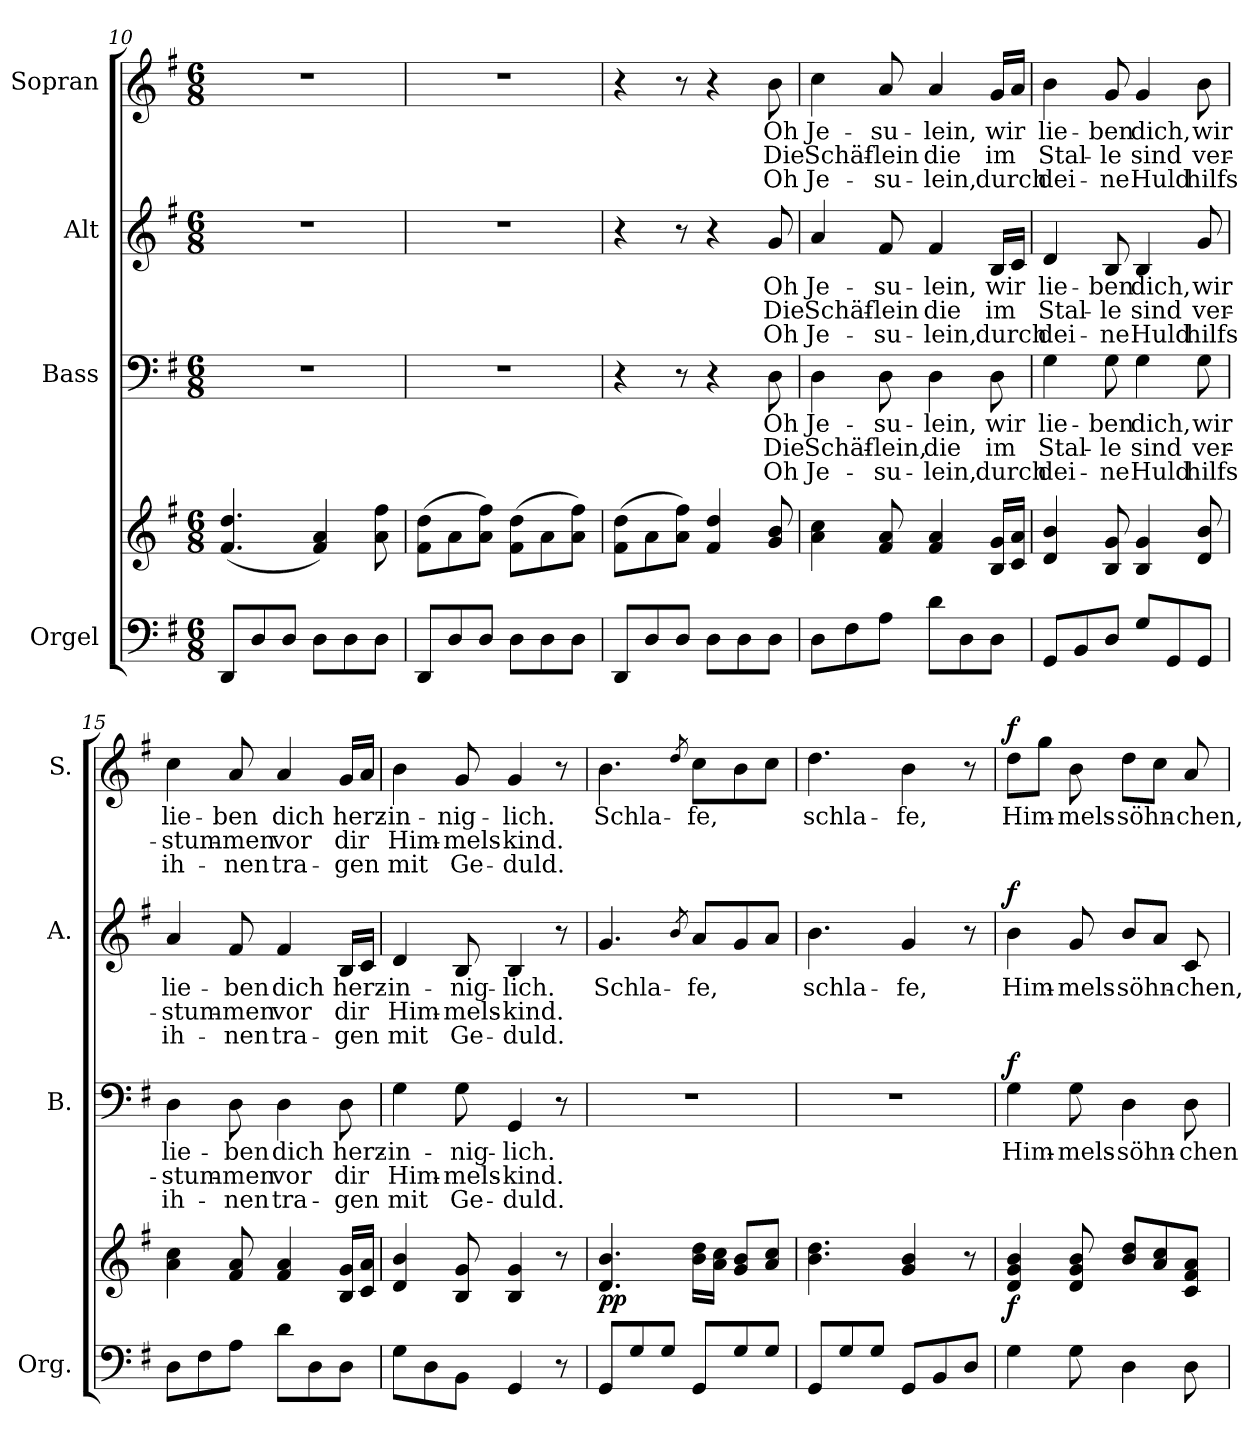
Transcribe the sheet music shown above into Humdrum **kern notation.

**kern	**kern	**dynam	**kern	**text	**text	**text	**dynam	**kern	**text	**text	**text	**dynam	**kern	**text	**text	**text	**dynam
*part4	*part4	*part4	*part3	*part3	*part3	*part3	*part3	*part2	*part2	*part2	*part2	*part2	*part1	*part1	*part1	*part1	*part1
*staff5	*staff4	*staff4/5	*staff3	*staff3	*staff3	*staff3	*staff3	*staff2	*staff2	*staff2	*staff2	*staff2	*staff1	*staff1	*staff1	*staff1	*staff1
*I"Orgel	*	*	*I"Bass	*	*	*	*	*I"Alt	*	*	*	*	*I"Sopran	*	*	*	*
*I'Org.	*	*	*I'B.	*	*	*	*	*I'A.	*	*	*	*	*I'S.	*	*	*	*
*clefF4	*clefG2	*	*clefF4	*	*	*	*	*clefG2	*	*	*	*	*clefG2	*	*	*	*
*k[f#]	*k[f#]	*	*k[f#]	*	*	*	*	*k[f#]	*	*	*	*	*k[f#]	*	*	*	*
*G:	*G:	*	*G:	*	*	*	*	*G:	*	*	*	*	*G:	*	*	*	*
*M6/8	*M6/8	*	*M6/8	*	*	*	*	*M6/8	*	*	*	*	*M6/8	*	*	*	*
=10	=10	=10	=10	=10	=10	=10	=10	=10	=10	=10	=10	=10	=10	=10	=10	=10	=10
8DD/L	(4.f#/ 4.dd/	.	2.r	.	.	.	.	2.r	.	.	.	.	2.r	.	.	.	.
8D/	.	.	.	.	.	.	.	.	.	.	.	.	.	.	.	.	.
8D/J	.	.	.	.	.	.	.	.	.	.	.	.	.	.	.	.	.
8D\L	4f#/ 4a/)	.	.	.	.	.	.	.	.	.	.	.	.	.	.	.	.
8D\	.	.	.	.	.	.	.	.	.	.	.	.	.	.	.	.	.
8D\J	8a\ 8ff#\	.	.	.	.	.	.	.	.	.	.	.	.	.	.	.	.
=11	=11	=11	=11	=11	=11	=11	=11	=11	=11	=11	=11	=11	=11	=11	=11	=11	=11
8DD/L	(>8f#\ 8dd\L	.	2.r	.	.	.	.	2.r	.	.	.	.	2.r	.	.	.	.
8D/	8a\	.	.	.	.	.	.	.	.	.	.	.	.	.	.	.	.
8D/J	8a\ 8ff#\J)	.	.	.	.	.	.	.	.	.	.	.	.	.	.	.	.
8D\L	(>8f#\ 8dd\L	.	.	.	.	.	.	.	.	.	.	.	.	.	.	.	.
8D\	8a\	.	.	.	.	.	.	.	.	.	.	.	.	.	.	.	.
8D\J	8a\ 8ff#\J)	.	.	.	.	.	.	.	.	.	.	.	.	.	.	.	.
=12	=12	=12	=12	=12	=12	=12	=12	=12	=12	=12	=12	=12	=12	=12	=12	=12	=12
8DD/L	(>8f#\ 8dd\L	.	4r	.	.	.	.	4r	.	.	.	.	4r	.	.	.	.
8D/	8a\	.	.	.	.	.	.	.	.	.	.	.	.	.	.	.	.
8D/J	8a\ 8ff#\J)	.	8r	.	.	.	.	8r	.	.	.	.	8r	.	.	.	.
8D\L	4f#/ 4dd/	.	4r	.	.	.	.	4r	.	.	.	.	4r	.	.	.	.
8D\	.	.	.	.	.	.	.	.	.	.	.	.	.	.	.	.	.
!	!	!	!	!LO:LY:b	!LO:LY:b	!LO:LY:b	!	!	!LO:LY:b	!LO:LY:b	!LO:LY:b	!	!	!LO:LY:b	!LO:LY:b	!LO:LY:b	!
8D\J	8g/ 8b/	.	8D\	Oh	Die	Oh	.	8g/	Oh	Die	Oh	.	8b\	Oh	Die	Oh	.
!!LO:LB:g=z
=13	=13	=13	=13	=13	=13	=13	=13	=13	=13	=13	=13	=13	=13	=13	=13	=13	=13
!	!	!	!	!LO:LY:b	!LO:LY:b	!LO:LY:b	!	!	!LO:LY:b	!LO:LY:b	!LO:LY:b	!	!	!LO:LY:b	!LO:LY:b	!LO:LY:b	!
8D\L	4a\ 4cc\	.	4D\	Je-	Schäf-	Je-	.	4a/	Je-	Schäf-	Je-	.	4cc\	Je-	Schäf-	Je-	.
8F#\	.	.	.	.	.	.	.	.	.	.	.	.	.	.	.	.	.
!	!	!	!	!LO:LY:b	!LO:LY:b	!LO:LY:b	!	!	!LO:LY:b	!LO:LY:b	!LO:LY:b	!	!	!LO:LY:b	!LO:LY:b	!LO:LY:b	!
8A\J	8f#/ 8a/	.	8D\	-su-	-lein,	-su-	.	8f#/	-su-	-lein	-su-	.	8a/	-su-	-lein	-su-	.
!	!	!	!	!LO:LY:b	!LO:LY:b	!LO:LY:b	!	!	!LO:LY:b	!LO:LY:b	!LO:LY:b	!	!	!LO:LY:b	!LO:LY:b	!LO:LY:b	!
8d\L	4f#/ 4a/	.	4D\	-lein,	die	-lein,	.	4f#/	-lein,	die	-lein,	.	4a/	-lein,	die	-lein,	.
8D\	.	.	.	.	.	.	.	.	.	.	.	.	.	.	.	.	.
!	!	!	!	!LO:LY:b	!LO:LY:b	!LO:LY:b	!	!	!LO:LY:b	!LO:LY:b	!LO:LY:b	!	!	!LO:LY:b	!LO:LY:b	!LO:LY:b	!
8D\J	16B/ 16g/LL	.	8D\	wir	im	durch	.	16B/LL	wir	im	durch	.	16g/LL	wir	im	durch	.
.	16c/ 16a/JJ	.	.	.	.	.	.	16c/JJ	.	.	.	.	16a/JJ	.	.	.	.
=14	=14	=14	=14	=14	=14	=14	=14	=14	=14	=14	=14	=14	=14	=14	=14	=14	=14
!	!	!	!	!LO:LY:b	!LO:LY:b	!LO:LY:b	!	!	!LO:LY:b	!LO:LY:b	!LO:LY:b	!	!	!LO:LY:b	!LO:LY:b	!LO:LY:b	!
8GG/L	4d/ 4b/	.	4G\	lie-	Stal-	dei-	.	4d/	lie-	Stal-	dei-	.	4b\	lie-	Stal-	dei-	.
8BB/	.	.	.	.	.	.	.	.	.	.	.	.	.	.	.	.	.
!	!	!	!	!LO:LY:b	!LO:LY:b	!LO:LY:b	!	!	!LO:LY:b	!LO:LY:b	!LO:LY:b	!	!	!LO:LY:b	!LO:LY:b	!LO:LY:b	!
8D/J	8B/ 8g/	.	8G\	-ben	-le	-ne	.	8B/	-ben	-le	-ne	.	8g/	-ben	-le	-ne	.
!	!	!	!	!LO:LY:b	!LO:LY:b	!LO:LY:b	!	!	!LO:LY:b	!LO:LY:b	!LO:LY:b	!	!	!LO:LY:b	!LO:LY:b	!LO:LY:b	!
8G/L	4B/ 4g/	.	4G\	dich,	sind	Huld	.	4B/	dich,	sind	Huld	.	4g/	dich,	sind	Huld	.
8GG/	.	.	.	.	.	.	.	.	.	.	.	.	.	.	.	.	.
!	!	!	!	!LO:LY:b	!LO:LY:b	!LO:LY:b	!	!	!LO:LY:b	!LO:LY:b	!LO:LY:b	!	!	!LO:LY:b	!LO:LY:b	!LO:LY:b	!
8GG/J	8d/ 8b/	.	8G\	wir	ver-	hilfs	.	8g/	wir	ver-	hilfs	.	8b\	wir	ver-	hilfs	.
=15	=15	=15	=15	=15	=15	=15	=15	=15	=15	=15	=15	=15	=15	=15	=15	=15	=15
!	!	!	!	!LO:LY:b	!LO:LY:b	!LO:LY:b	!	!	!LO:LY:b	!LO:LY:b	!LO:LY:b	!	!	!LO:LY:b	!LO:LY:b	!LO:LY:b	!
8D\L	4a\ 4cc\	.	4D\	lie-	-stum-	ih-	.	4a/	lie-	-stum-	ih-	.	4cc\	lie-	-stum-	ih-	.
8F#\	.	.	.	.	.	.	.	.	.	.	.	.	.	.	.	.	.
!	!	!	!	!LO:LY:b	!LO:LY:b	!LO:LY:b	!	!	!LO:LY:b	!LO:LY:b	!LO:LY:b	!	!	!LO:LY:b	!LO:LY:b	!LO:LY:b	!
8A\J	8f#/ 8a/	.	8D\	-ben	-men	-nen	.	8f#/	-ben	-men	-nen	.	8a/	-ben	-men	-nen	.
!	!	!	!	!LO:LY:b	!LO:LY:b	!LO:LY:b	!	!	!LO:LY:b	!LO:LY:b	!LO:LY:b	!	!	!LO:LY:b	!LO:LY:b	!LO:LY:b	!
8d\L	4f#/ 4a/	.	4D\	dich	vor	tra-	.	4f#/	dich	vor	tra-	.	4a/	dich	vor	tra-	.
8D\	.	.	.	.	.	.	.	.	.	.	.	.	.	.	.	.	.
!	!	!	!	!LO:LY:b	!LO:LY:b	!LO:LY:b	!	!	!LO:LY:b	!LO:LY:b	!LO:LY:b	!	!	!LO:LY:b	!LO:LY:b	!LO:LY:b	!
8D\J	16B/ 16g/LL	.	8D\	herz-	dir	-gen	.	16B/LL	herz-	dir	-gen	.	16g/LL	herz-	dir	-gen	.
.	16c/ 16a/JJ	.	.	.	.	.	.	16c/JJ	.	.	.	.	16a/JJ	.	.	.	.
=16	=16	=16	=16	=16	=16	=16	=16	=16	=16	=16	=16	=16	=16	=16	=16	=16	=16
!	!	!	!	!LO:LY:b	!LO:LY:b	!LO:LY:b	!	!	!LO:LY:b	!LO:LY:b	!LO:LY:b	!	!	!LO:LY:b	!LO:LY:b	!LO:LY:b	!
8G\L	4d/ 4b/	.	4G\	-in-	Him-	mit	.	4d/	-in-	Him-	mit	.	4b\	-in-	Him-	mit	.
8D\	.	.	.	.	.	.	.	.	.	.	.	.	.	.	.	.	.
!	!	!	!	!LO:LY:b	!LO:LY:b	!LO:LY:b	!	!	!LO:LY:b	!LO:LY:b	!LO:LY:b	!	!	!LO:LY:b	!LO:LY:b	!LO:LY:b	!
8BB\J	8B/ 8g/	.	8G\	-nig-	-mels-	Ge-	.	8B/	-nig-	-mels-	Ge-	.	8g/	-nig-	-mels-	Ge-	.
!	!	!	!	!LO:LY:b	!LO:LY:b	!LO:LY:b	!	!	!LO:LY:b	!LO:LY:b	!LO:LY:b	!	!	!LO:LY:b	!LO:LY:b	!LO:LY:b	!
4GG/	4B/ 4g/	.	4GG/	-lich.	-kind.	-duld.	.	4B/	-lich.	-kind.	-duld.	.	4g/	-lich.	-kind.	-duld.	.
8r	8r	.	8r	.	.	.	.	8r	.	.	.	.	8r	.	.	.	.
!!LO:PB:g=z
=17	=17	=17	=17	=17	=17	=17	=17	=17	=17	=17	=17	=17	=17	=17	=17	=17	=17
!	!	!LO:DY:b	!	!	!	!	!	!	!LO:LY:b	!	!	!	!	!LO:LY:b	!	!	!
8GG/L	4.d/ 4.b/	pp	2.r	.	.	.	.	4.g/	Schla-	.	.	.	4.b\	Schla-	.	.	.
8G/	.	.	.	.	.	.	.	.	.	.	.	.	.	.	.	.	.
8G/J	.	.	.	.	.	.	.	.	.	.	.	.	.	.	.	.	.
.	.	.	.	.	.	.	.	8qb/	.	.	.	.	8qdd/	.	.	.	.
!	!	!	!	!	!	!	!	!	!LO:LY:b	!	!	!	!	!LO:LY:b	!	!	!
8GG/L	16b\ 16dd\LL	.	.	.	.	.	.	8a/L	-fe,	.	.	.	8cc\L	-fe,	.	.	.
.	16a\ 16cc\JJ	.	.	.	.	.	.	.	.	.	.	.	.	.	.	.	.
8G/	8g/ 8b/L	.	.	.	.	.	.	8g/	.	.	.	.	8b\	.	.	.	.
8G/J	8a/ 8cc/J	.	.	.	.	.	.	8a/J	.	.	.	.	8cc\J	.	.	.	.
=18	=18	=18	=18	=18	=18	=18	=18	=18	=18	=18	=18	=18	=18	=18	=18	=18	=18
!	!	!	!	!	!	!	!	!	!LO:LY:b	!	!	!	!	!LO:LY:b	!	!	!
8GG/L	4.b\ 4.dd\	.	2.r	.	.	.	.	4.b\	schla-	.	.	.	4.dd\	schla-	.	.	.
8G/	.	.	.	.	.	.	.	.	.	.	.	.	.	.	.	.	.
8G/J	.	.	.	.	.	.	.	.	.	.	.	.	.	.	.	.	.
!	!	!	!	!	!	!	!	!	!LO:LY:b	!	!	!	!	!LO:LY:b	!	!	!
8GG/L	4g/ 4b/	.	.	.	.	.	.	4g/	-fe,	.	.	.	4b\	-fe,	.	.	.
8BB/	.	.	.	.	.	.	.	.	.	.	.	.	.	.	.	.	.
8D/J	8r	.	.	.	.	.	.	8r	.	.	.	.	8r	.	.	.	.
=19	=19	=19	=19	=19	=19	=19	=19	=19	=19	=19	=19	=19	=19	=19	=19	=19	=19
!	!	!LO:DY:b	!	!LO:LY:b	!	!	!LO:DY:a	!	!LO:LY:b	!	!	!LO:DY:a	!	!LO:LY:b	!	!	!LO:DY:a
4G\	4d/ 4g/ 4b/	f	4G\	Him-	.	.	f	4b\	Him-	.	.	f	8dd\L	Him-	.	.	f
.	.	.	.	.	.	.	.	.	.	.	.	.	8gg\J	.	.	.	.
!	!	!	!	!LO:LY:b	!	!	!	!	!LO:LY:b	!	!	!	!	!LO:LY:b	!	!	!
8G\	8d/ 8g/ 8b/	.	8G\	-mels-	.	.	.	8g/	-mels-	.	.	.	8b\	-mels-	.	.	.
!	!	!	!	!LO:LY:b	!	!	!	!	!LO:LY:b	!	!	!	!	!LO:LY:b	!	!	!
4D\	8b/ 8dd/L	.	4D\	-söhn-	.	.	.	8b/L	-söhn-	.	.	.	8dd\L	-söhn-	.	.	.
.	8a/ 8cc/	.	.	.	.	.	.	8a/J	.	.	.	.	8cc\J	.	.	.	.
!	!	!	!	!LO:LY:b	!	!	!	!	!LO:LY:b	!	!	!	!	!LO:LY:b	!	!	!
8D\	8c/ 8f#/ 8a/J	.	8D\	-chen	.	.	.	8c/	-chen,	.	.	.	8a/	-chen,	.	.	.
=	=	=	=	=	=	=	=	=	=	=	=	=	=	=	=	=	=
*-	*-	*-	*-	*-	*-	*-	*-	*-	*-	*-	*-	*-	*-	*-	*-	*-	*-
